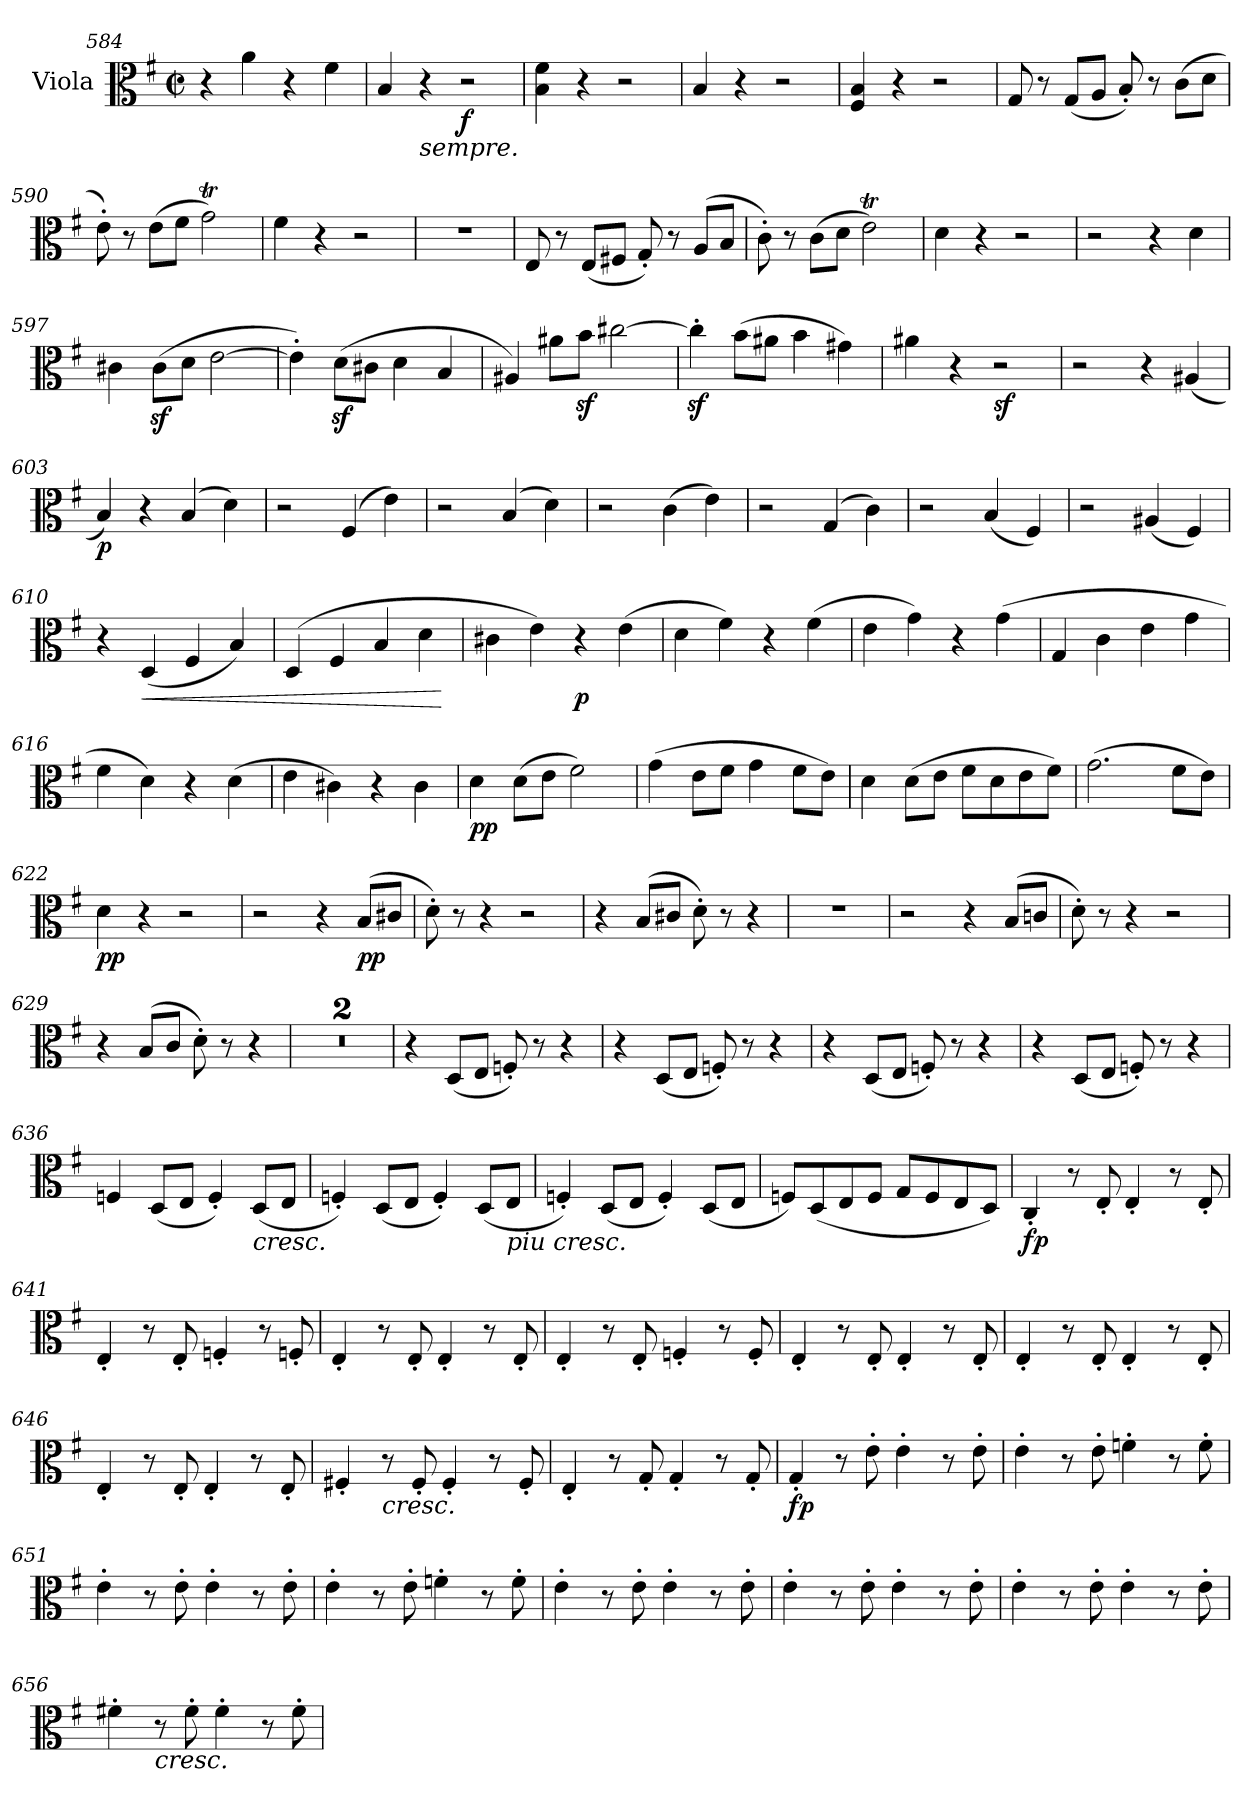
**kern	**dynam
*part1	*part1
*staff1	*staff1
*I"Viola	*
*I'Vla	*
*clefC3	*
*k[f#]	*
*e:	*
*M2/2	*
*met(c|)	*
=584	=584
4r	.
4a	.
4r	.
4f#	.
=585	=585
4B	.
!LO:TX:b:i:t=sempre.	!
4r	.
2r	f
=586	=586
4B 4f#	.
4r	.
2r	.
=587	=587
4B	.
4r	.
2r	.
=588	=588
4F# 4B	.
4r	.
2r	.
=589	=589
8G	.
8r	.
(8GL	.
8AJ	.
8B')	.
8r	.
(8cL	.
8dJ	.
=590	=590
8e')	.
8r	.
(8eL	.
8f#J	.
2gT)	.
=591	=591
4f#	.
4r	.
2r	.
=592	=592
1r	.
=593	=593
8E	.
8r	.
(8EL	.
8F#XJ	.
8G')	.
8r	.
(<8AL	.
8BJ	.
=594	=594
8c')	.
8r	.
(8cL	.
8dJ	.
2eT)	.
=595	=595
4d	.
4r	.
2r	.
=596	=596
2r	.
4r	.
4d	.
=597	=597
4c#X	.
(8c#zL	.
8dJ	.
[2e	.
=598	=598
4e'])	.
(8dzL	.
8c#XJ	.
4d	.
4B	.
=599	=599
4A#X)	.
8a#XL	.
8bzJ	.
[2cc#X	.
=600	=600
4cc#z']	.
(8bL	.
8a#XJ	.
4b	.
4g#X)	.
=601	=601
4a#X	.
4r	.
2r	sf
=602	=602
2r	.
4r	.
(4A#X	.
=603	=603
4B)	p
4r	.
(4B	.
4d)	.
=604	=604
2r	.
(4F#	.
4e)	.
=605	=605
2r	.
(4B	.
4d)	.
=606	=606
2r	.
(4c	.
4e)	.
=607	=607
2r	.
(<4G	.
4c)	.
=608	=608
2r	.
(4B	.
4F#)	.
=609	=609
2r	.
(4A#X	.
4F#)	.
=610	=610
4r	.
!	!LO:HP:b
(4D	<
4F#	.
4B)	.
=611	=611
(4D	.
4F#	.
4B	.
4d	.
.	[
=612	=612
4c#X	.
4e)	.
4r	p
(4e	.
=613	=613
4d	.
4f#)	.
4r	.
(4f#	.
=614	=614
4e	.
4g)	.
4r	.
(4g	.
=615	=615
4G	.
4c	.
4e	.
4g	.
=616	=616
4f#	.
4d)	.
4r	.
(4d	.
=617	=617
4e	.
4c#X)	.
4r	.
4c#	.
=618	=618
4d	pp
(8dL	.
8eJ	.
2f#)	.
=619	=619
(4g	.
8eL	.
8f#J	.
4g	.
8f#L	.
8eJ)	.
=620	=620
4d	.
(8dL	.
8eJ	.
8f#L	.
8d	.
8e	.
8f#J)	.
=621	=621
(2.g	.
8f#L	.
8eJ)	.
=622	=622
4d	pp
4r	.
2r	.
=623	=623
2r	.
4r	.
(<8BL	pp
8c#XJ	.
=624	=624
8d')	.
8r	.
4r	.
2r	.
=625	=625
4r	.
(<8BL	.
8c#XJ	.
8d')	.
8r	.
4r	.
=626	=626
1r	.
=627	=627
2r	.
4r	.
(<8BL	.
8cnJ	.
=628	=628
8d')	.
8r	.
4r	.
2r	.
=629	=629
4r	.
(<8BL	.
8cJ	.
8d')	.
8r	.
4r	.
=630	=630
1r	.
=631	=631
1r	.
=632	=632
4r	.
(8DL	.
8EJ	.
8Fn')	.
8r	.
4r	.
=633	=633
4r	.
(8DL	.
8EJ	.
8Fn')	.
8r	.
4r	.
=634	=634
4r	.
(8DL	.
8EJ	.
8Fn')	.
8r	.
4r	.
=635	=635
4r	.
(8DL	.
8EJ	.
8Fn')	.
8r	.
4r	.
=636	=636
4Fn	.
(8DL	.
8EJ	.
4F')	.
!LO:TX:b:i:t=cresc.	!
(8DL	.
8EJ	.
=637	=637
4Fn')	.
(8DL	.
8EJ	.
4F')	.
(8DL	.
!LO:TX:b:i:t=piu cresc.	!
8EJ	.
=638	=638
4Fn')	.
(8DL	.
8EJ	.
4F')	.
(8DL	.
8EJ	.
=639	=639
8FnL)	.
(8D	.
8E	.
8FJ	.
8GL	.
8F	.
8E	.
8DJ)	.
=640	=640
4C'	fp
8r	.
8E'	.
4E'	.
8r	.
8E'	.
=641	=641
4E'	.
8r	.
8E'	.
4Fn'	.
8r	.
8Fn'	.
=642	=642
4E'	.
8r	.
8E'	.
4E'	.
8r	.
8E'	.
=643	=643
4E'	.
8r	.
8E'	.
4Fn'	.
8r	.
8F'	.
=644	=644
4E'	.
8r	.
8E'	.
4E'	.
8r	.
8E'	.
=645	=645
4E'	.
8r	.
8E'	.
4E'	.
8r	.
8E'	.
=646	=646
4E'	.
8r	.
8E'	.
4E'	.
8r	.
8E'	.
=647	=647
4F#X'	.
!LO:TX:b:i:t=cresc.	!
8r	.
8F#'	.
4F#'	.
8r	.
8F#'	.
=648	=648
4E'	.
8r	.
8G'	.
4G'	.
8r	.
8G'	.
=649	=649
4G'	fp
8r	.
8e'	.
4e'	.
8r	.
8e'	.
=650	=650
4e'	.
8r	.
8e'	.
4fn'	.
8r	.
8f'	.
=651	=651
4e'	.
8r	.
8e'	.
4e'	.
8r	.
8e'	.
=652	=652
4e'	.
8r	.
8e'	.
4fn'	.
8r	.
8f'	.
=653	=653
4e'	.
8r	.
8e'	.
4e'	.
8r	.
8e'	.
=654	=654
4e'	.
8r	.
8e'	.
4e'	.
8r	.
8e'	.
=655	=655
4e'	.
8r	.
8e'	.
4e'	.
8r	.
8e'	.
=656	=656
4f#X'	.
!LO:TX:b:i:t=cresc.	!
8r	.
8f#'	.
4f#'	.
8r	.
8f#'	.
=	=
*-	*-
